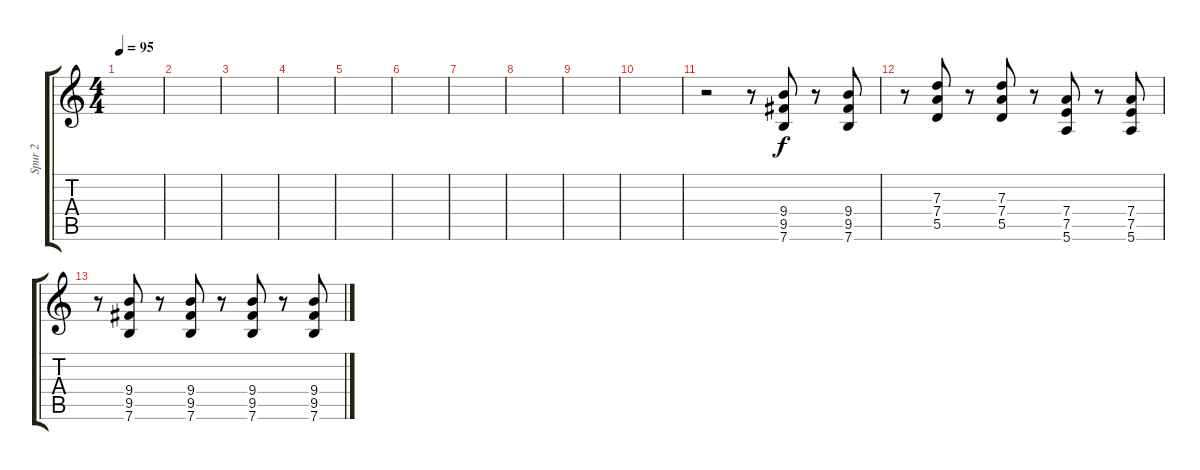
\track ("Spur 2" "Spur 2") {instrument distortionguitar}
\staff {score tabs}
\tuning (E4 B3 G3 D3 A2 E2) {hide}
\ts (4 4)
\tempo 95
\clef g2
\ks c
|
|
|
|
|
|
|
|
|
|
r.2 r.8 (9.4 9.5 7.6).8 r.8 (9.4 9.5 7.6).8 |
r.8 (7.3 7.4 5.5).8 r.8 (7.3 7.4 5.5).8 r.8 (7.4 7.5 5.6).8 r.8 (7.4 7.5 5.6).8 |
r.8 (9.4 9.5 7.6).8 r.8 (9.4 9.5 7.6).8 r.8 (9.4 9.5 7.6).8 r.8 (9.4 9.5 7.6).8
